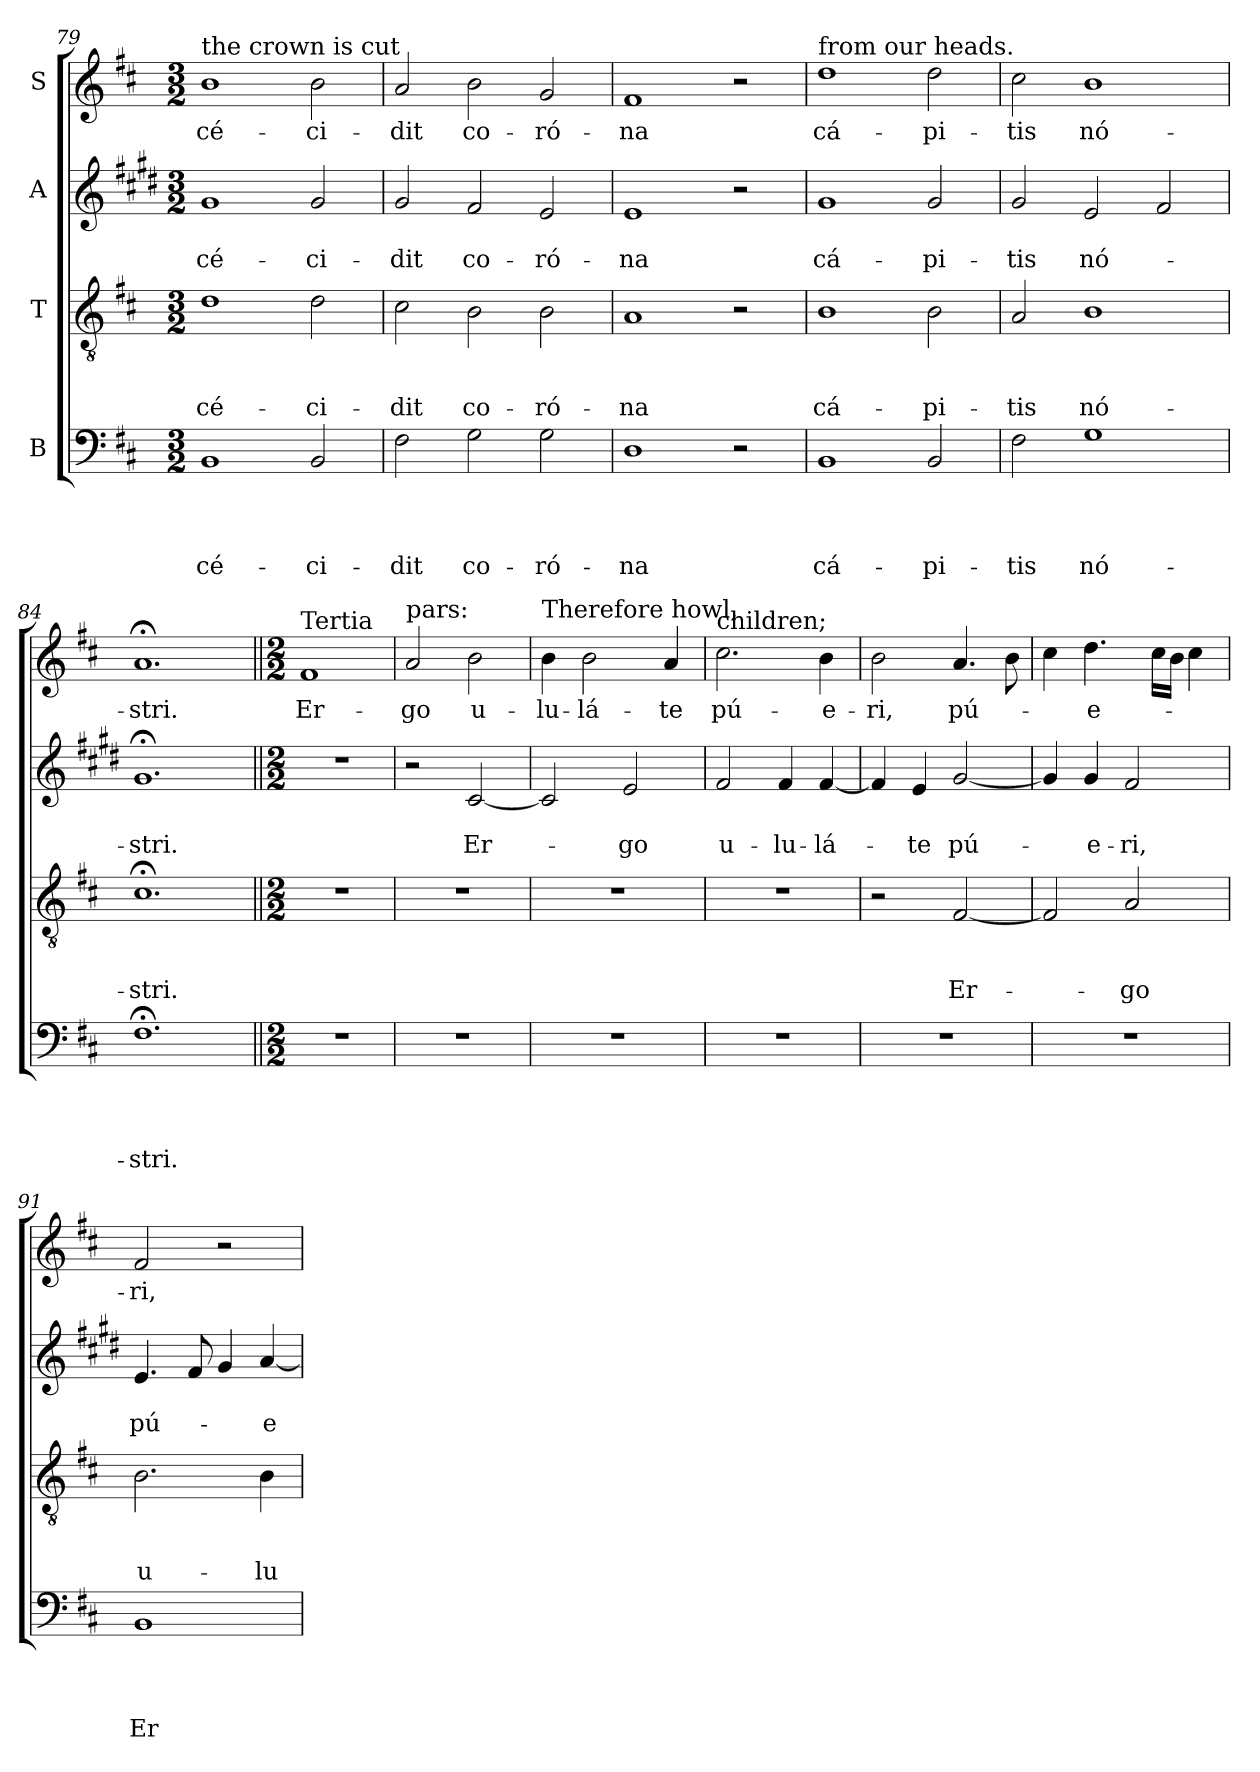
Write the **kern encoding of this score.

**kern	**text	**text	**text	**text	**kern	**text	**text	**text	**kern	**text	**text	**kern	**text
*part4	*part4	*part4	*part4	*part4	*part3	*part3	*part3	*part3	*part2	*part2	*part2	*part1	*part1
*staff4	*staff4	*staff4	*staff4	*staff4	*staff3	*staff3	*staff3	*staff3	*staff2	*staff2	*staff2	*staff1	*staff1
*I"B	*	*	*	*	*I"T	*	*	*	*I"A	*	*	*I"S	*
*clefF4	*	*	*	*	*clefGv2	*	*	*	*clefG2	*	*	*clefG2	*
*	*	*	*	*	*	*	*	*	*ITrd1c2	*	*	*	*
*k[f#c#]	*	*	*	*	*k[f#c#]	*	*	*	*k[f#c#]	*	*	*k[f#c#]	*
*D:	*	*	*	*	*D:	*	*	*	*D:	*	*	*D:	*
*M3/2	*	*	*	*	*M3/2	*	*	*	*M3/2	*	*	*M3/2	*
=79	=79	=79	=79	=79	=79	=79	=79	=79	=79	=79	=79	=79	=79
!	!	!	!	!	!	!	!	!	!	!	!	!LO:TX:a:t=the crown is cut	!
!	!	!	!	!LO:LY:b	!	!	!	!LO:LY:b	!	!	!LO:LY:b	!	!LO:LY:b
1BB	.	.	.	cé-	1d	.	.	cé-	1f#	.	cé-	1b	cé-
!	!	!	!	!LO:LY:b	!	!	!	!LO:LY:b	!	!	!LO:LY:b	!	!LO:LY:b
2BB/	.	.	.	-ci-	2d\	.	.	-ci-	2f#/	.	-ci-	2b\	-ci-
=80	=80	=80	=80	=80	=80	=80	=80	=80	=80	=80	=80	=80	=80
!	!	!	!	!LO:LY:b	!	!	!	!LO:LY:b	!	!	!LO:LY:b	!	!LO:LY:b
2F#\	.	.	.	-dit	2c#\	.	.	-dit	2f#/	.	-dit	2a/	-dit
!	!	!	!	!LO:LY:b	!	!	!	!LO:LY:b	!	!	!LO:LY:b	!	!LO:LY:b
2G\	.	.	.	co-	2B\	.	.	co-	2e/	.	co-	2b\	co-
!	!	!	!	!LO:LY:b	!	!	!	!LO:LY:b	!	!	!LO:LY:b	!	!LO:LY:b
2G\	.	.	.	-ró-	2B\	.	.	-ró-	2d/	.	-ró-	2g/	-ró-
!!LO:LB:g=z
=81	=81	=81	=81	=81	=81	=81	=81	=81	=81	=81	=81	=81	=81
!	!	!	!	!LO:LY:b	!	!	!	!LO:LY:b	!	!	!LO:LY:b	!	!LO:LY:b
1D	.	.	.	-na	1A	.	.	-na	1d	.	-na	1f#	-na
2r	.	.	.	.	2r	.	.	.	2r	.	.	2r	.
=82	=82	=82	=82	=82	=82	=82	=82	=82	=82	=82	=82	=82	=82
!	!	!	!	!	!	!	!	!	!	!	!	!LO:TX:a:t=from our heads.	!
!	!	!	!	!LO:LY:b	!	!	!	!LO:LY:b	!	!	!LO:LY:b	!	!LO:LY:b
1BB	.	.	.	cá-	1B	.	.	cá-	1f#	.	cá-	1dd	cá-
!	!	!	!	!LO:LY:b	!	!	!	!LO:LY:b	!	!	!LO:LY:b	!	!LO:LY:b
2BB/	.	.	.	-pi-	2B\	.	.	-pi-	2f#/	.	-pi-	2dd\	-pi-
=83	=83	=83	=83	=83	=83	=83	=83	=83	=83	=83	=83	=83	=83
!	!	!	!	!LO:LY:b	!	!	!	!LO:LY:b	!	!	!LO:LY:b	!	!LO:LY:b
2F#\	.	.	.	-tis	2A/	.	.	-tis	2f#/	.	-tis	2cc#\	-tis
!	!	!	!	!LO:LY:b	!	!	!	!LO:LY:b	!	!	!LO:LY:b	!	!LO:LY:b
1G	.	.	.	nó-	1B	.	.	nó-	2d/	.	nó-	1b	nó-
.	.	.	.	.	.	.	.	.	2e/	.	.	.	.
=84	=84	=84	=84	=84	=84	=84	=84	=84	=84	=84	=84	=84	=84
!	!	!	!	!LO:LY:b	!	!	!	!LO:LY:b	!	!	!LO:LY:b	!	!LO:LY:b
1.F#;<	.	.	.	-stri.	1.c#;<	.	.	-stri.	1.f#;	.	-stri.	1.a;	-stri.
=85||	=85||	=85||	=85||	=85||	=85||	=85||	=85||	=85||	=85||	=85||	=85||	=85||	=85||
*M2/2	*	*	*	*	*M2/2	*	*	*	*M2/2	*	*	*M2/2	*
!	!	!	!	!	!	!	!	!	!	!	!	!LO:TX:a:t=Tertia	!
!	!	!	!	!	!	!	!	!	!	!	!	!	!LO:LY:b
1r	.	.	.	.	1r	.	.	.	1r	.	.	1f#	Er-
=86	=86	=86	=86	=86	=86	=86	=86	=86	=86	=86	=86	=86	=86
!	!	!	!	!	!	!	!	!	!	!	!	!LO:TX:a:t=pars&colon;	!
!	!	!	!	!	!	!	!	!	!	!	!	!	!LO:LY:b
1r	.	.	.	.	1r	.	.	.	2r	.	.	2a/	-go
!	!	!	!	!	!	!	!	!	!	!	!LO:LY:b	!	!LO:LY:b
.	.	.	.	.	.	.	.	.	[2B/	.	Er-	2b\	u-
!!LO:PB:g=z
=87	=87	=87	=87	=87	=87	=87	=87	=87	=87	=87	=87	=87	=87
!	!	!	!	!	!	!	!	!	!	!	!	!LO:TX:a:t=Therefore howl,	!
!	!	!	!	!	!	!	!	!	!	!	!	!	!LO:LY:b
1r	.	.	.	.	1r	.	.	.	2B/]	.	.	4b\	-lu-
!	!	!	!	!	!	!	!	!	!	!	!	!	!LO:LY:b
.	.	.	.	.	.	.	.	.	.	.	.	2b\	-lá-
!	!	!	!	!	!	!	!	!	!	!	!LO:LY:b	!	!
.	.	.	.	.	.	.	.	.	2d/	.	-go	.	.
!	!	!	!	!	!	!	!	!	!	!	!	!	!LO:LY:b
.	.	.	.	.	.	.	.	.	.	.	.	4a/	-te
=88	=88	=88	=88	=88	=88	=88	=88	=88	=88	=88	=88	=88	=88
!	!	!	!	!	!	!	!	!	!	!	!	!LO:TX:a:t=children;	!
!	!	!	!	!	!	!	!	!	!	!	!LO:LY:b	!	!LO:LY:b
1r	.	.	.	.	1r	.	.	.	2e/	.	u-	2.cc#\	pú-
!	!	!	!	!	!	!	!	!	!	!	!LO:LY:b	!	!
.	.	.	.	.	.	.	.	.	4e/	.	-lu-	.	.
!	!	!	!	!	!	!	!	!	!	!	!LO:LY:b	!	!LO:LY:b
.	.	.	.	.	.	.	.	.	[4e/	.	-lá-	4b\	-e-
=89	=89	=89	=89	=89	=89	=89	=89	=89	=89	=89	=89	=89	=89
!	!	!	!	!	!	!	!	!	!	!	!	!	!LO:LY:b
1r	.	.	.	.	2r	.	.	.	4e/]	.	.	2b\	-ri,
!	!	!	!	!	!	!	!	!	!	!	!LO:LY:b	!	!
.	.	.	.	.	.	.	.	.	4d/	.	-te	.	.
!	!	!	!	!	!	!	!	!LO:LY:b	!	!	!LO:LY:b	!	!LO:LY:b
.	.	.	.	.	[2F#/	.	.	Er-	[2f#/	.	pú-	4.a/	pú-
.	.	.	.	.	.	.	.	.	.	.	.	8b\	.
=90	=90	=90	=90	=90	=90	=90	=90	=90	=90	=90	=90	=90	=90
1r	.	.	.	.	2F#/]	.	.	.	4f#/]	.	.	4cc#\	.
!	!	!	!	!	!	!	!	!	!	!	!LO:LY:b	!	!LO:LY:b
.	.	.	.	.	.	.	.	.	4f#/	.	-e-	4.dd\	-e-
!	!	!	!	!	!	!	!	!LO:LY:b	!	!	!LO:LY:b	!	!
.	.	.	.	.	2A/	.	.	-go	2e/	.	-ri,	.	.
.	.	.	.	.	.	.	.	.	.	.	.	16cc#\LL	.
.	.	.	.	.	.	.	.	.	.	.	.	16b\JJ	.
.	.	.	.	.	.	.	.	.	.	.	.	4cc#\	.
=91	=91	=91	=91	=91	=91	=91	=91	=91	=91	=91	=91	=91	=91
!	!	!	!	!LO:LY:b	!	!	!	!LO:LY:b	!	!	!LO:LY:b	!	!LO:LY:b
1BB	.	.	.	Er-	2.B\	.	.	u-	4.d/	.	pú-	2f#/	-ri,
.	.	.	.	.	.	.	.	.	8e/	.	.	.	.
.	.	.	.	.	.	.	.	.	4f#/	.	.	2r	.
!	!	!	!	!	!	!	!	!LO:LY:b	!	!	!LO:LY:b	!	!
.	.	.	.	.	4B\	.	.	-lu-	[4g/	.	-e-	.	.
=	=	=	=	=	=	=	=	=	=	=	=	=	=
*-	*-	*-	*-	*-	*-	*-	*-	*-	*-	*-	*-	*-	*-
